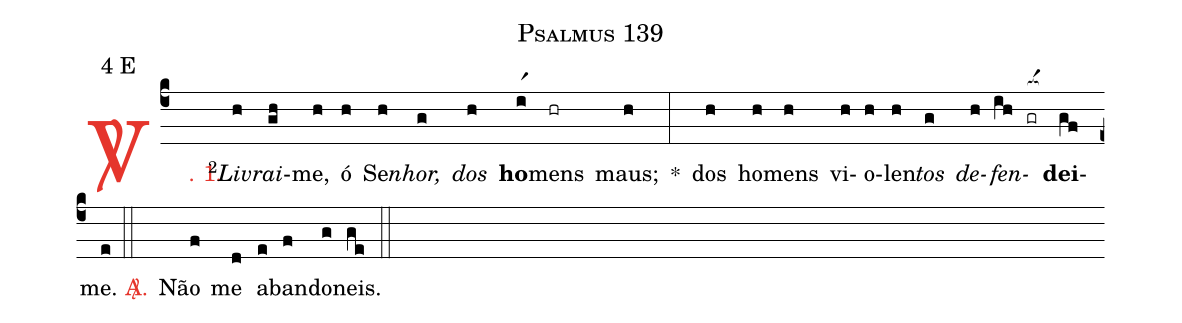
name: Psalmus 139;
mode: 4;
mode-differentia: E;
%%
(c4)

<c><sp>V/</sp>. 1.</c>() <v>\VSup{2}</v><i>Li</i>(h)<i>vrai</i>-(gh)me,(h) ó(h) Se(h)<i>nhor,</i>(g) <i>dos</i>(h) <b>ho</b>(ir1)mens(hr) maus;(h) *(:) dos(h) ho(h)mens(h) vi(h)o(h)len(h)<i>tos</i>(g) <i>de</i>(h)<i>fen</i>(ih)<nlba>(gr[ocba:1{])<b>dei</b>-</nlba>(gf[ocba:0}])me.(e) (::)

<c><sp>A/</sp>.</c>() Não(f) me(d) a(e)ban(f)do(g)neis.(ge) (::)
